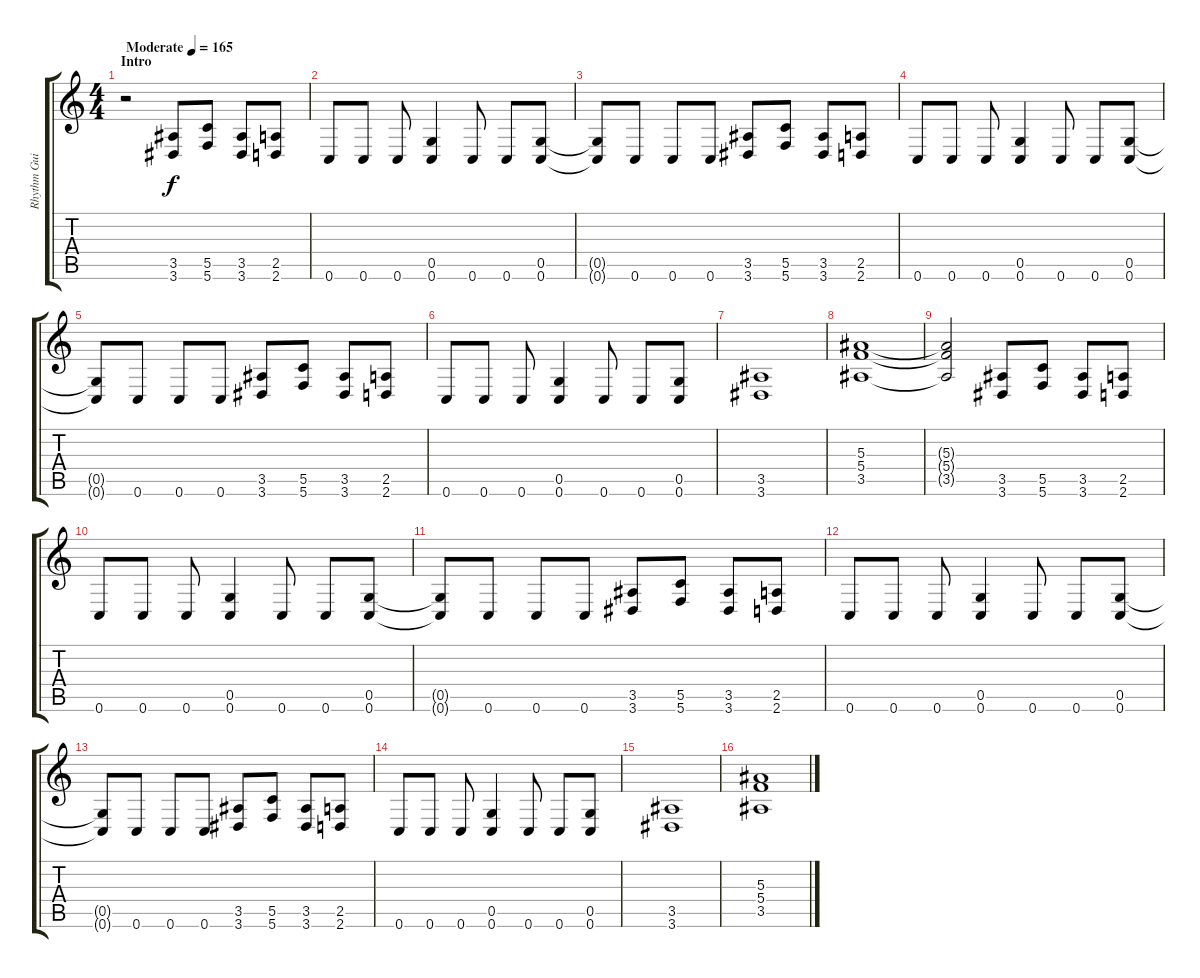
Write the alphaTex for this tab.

\track ("Rhythm Guitar" "Rhythm Gui") {instrument distortionguitar}
\staff {score tabs}
\tuning (D4 A3 F3 C3 G2 C2) {hide}
\ts (4 4)
\section ("" "Intro")
\tempo (165 "Moderate")
\clef g2
\ks c
r.2{dy f instrument distortionguitar} (3.5 3.6).8 (5.5 5.6).8 (3.5 3.6).8 (2.5 2.6).8 |
0.6.8 0.6.8 0.6.8 (0.5 0.6).4 0.6.8 0.6.8 (0.5 0.6).8 |
(0.5{t} 0.6{t}).8 0.6.8 0.6.8 0.6.8 (3.5 3.6).8 (5.5 5.6).8 (3.5 3.6).8 (2.5 2.6).8 |
0.6.8 0.6.8 0.6.8 (0.5 0.6).4 0.6.8 0.6.8 (0.5 0.6).8 |
(0.5{t} 0.6{t}).8 0.6.8 0.6.8 0.6.8 (3.5 3.6).8 (5.5 5.6).8 (3.5 3.6).8 (2.5 2.6).8 |
0.6.8 0.6.8 0.6.8 (0.5 0.6).4 0.6.8 0.6.8 (0.5 0.6).8 |
(3.5 3.6).1 |
(5.3 5.4 3.5).1 |
(5.3{t} 5.4{t} 3.5{t}).2 (3.5 3.6).8 (5.5 5.6).8 (3.5 3.6).8 (2.5 2.6).8 |
0.6.8 0.6.8 0.6.8 (0.5 0.6).4 0.6.8 0.6.8 (0.5 0.6).8 |
(0.5{t} 0.6{t}).8 0.6.8 0.6.8 0.6.8 (3.5 3.6).8 (5.5 5.6).8 (3.5 3.6).8 (2.5 2.6).8 |
0.6.8 0.6.8 0.6.8 (0.5 0.6).4 0.6.8 0.6.8 (0.5 0.6).8 |
(0.5{t} 0.6{t}).8 0.6.8 0.6.8 0.6.8 (3.5 3.6).8 (5.5 5.6).8 (3.5 3.6).8 (2.5 2.6).8 |
0.6.8 0.6.8 0.6.8 (0.5 0.6).4 0.6.8 0.6.8 (0.5 0.6).8 |
(3.5 3.6).1 |
(5.3 5.4 3.5).1
